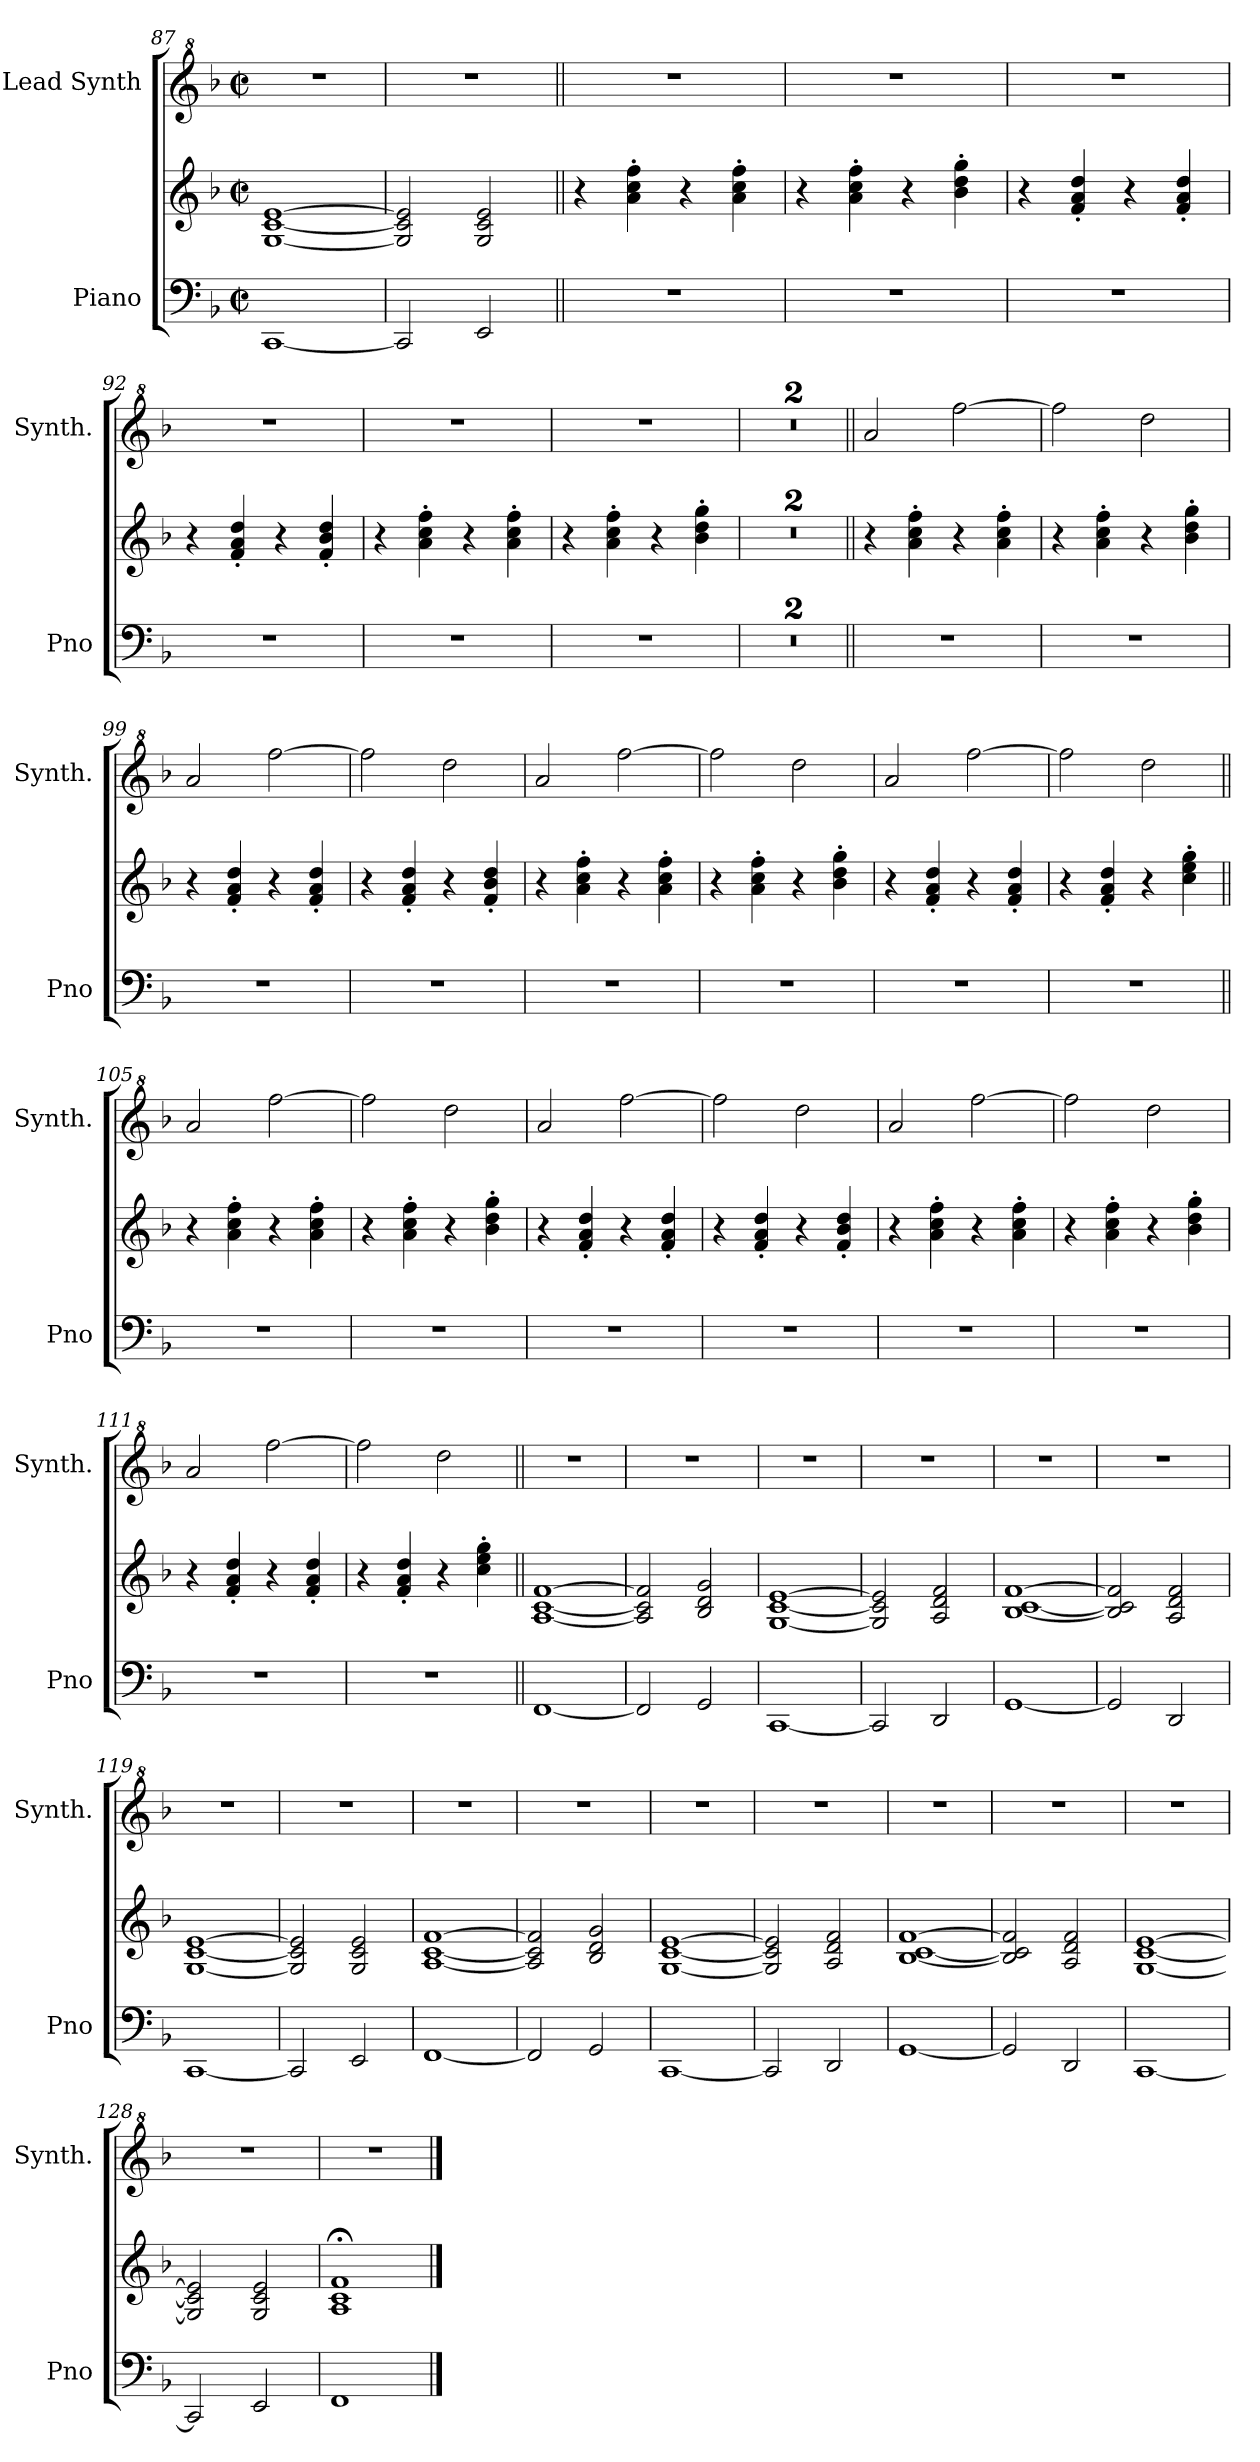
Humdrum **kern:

**kern	**kern	**kern
*part2	*part2	*part1
*staff3	*staff2	*staff1
*I"Piano	*	*I"Lead Synth
*I'Pno	*	*I'Synth.
*clefF4	*clefG2	*clefG^2
*	*	*ITrd7c12
*k[b-]	*k[b-]	*k[b-]
*M2/2	*M2/2	*M2/2
*met(c|)	*met(c|)	*met(c|)
=87	=87	=87
[1CC	[1G [1c [1e	1r
=88	=88	=88
2CC/]	2G/] 2c/] 2e/]	1r
2EE/	2G/ 2c/ 2e/	.
!!LO:LB:g=z
=89||	=89||	=89||
1r	4r	1r
.	4a\' 4cc\' 4ff\'	.
.	4r	.
.	4a\' 4cc\' 4ff\'	.
=90	=90	=90
1r	4r	1r
.	4a\' 4cc\' 4ff\'	.
.	4r	.
.	4b-\' 4dd\' 4gg\'	.
=91	=91	=91
1r	4r	1r
.	4f/' 4a/' 4dd/'	.
.	4r	.
.	4f/' 4a/' 4dd/'	.
=92	=92	=92
1r	4r	1r
.	4f/' 4a/' 4dd/'	.
.	4r	.
.	4f/' 4b-/' 4dd/'	.
!!LO:LB:g=z
=93	=93	=93
1r	4r	1r
.	4a\' 4cc\' 4ff\'	.
.	4r	.
.	4a\' 4cc\' 4ff\'	.
=94	=94	=94
1r	4r	1r
.	4a\' 4cc\' 4ff\'	.
.	4r	.
.	4b-\' 4dd\' 4gg\'	.
=95	=95	=95
1r	1r	1r
=96	=96	=96
1r	1r	1r
!!LO:PB:g=z
=97||	=97||	=97||
1r	4r	2a/
.	4a\' 4cc\' 4ff\'	.
.	4r	[2ff\
.	4a\' 4cc\' 4ff\'	.
=98	=98	=98
1r	4r	2ff\]
.	4a\' 4cc\' 4ff\'	.
.	4r	2dd\
.	4b-\' 4dd\' 4gg\'	.
=99	=99	=99
1r	4r	2a/
.	4f/' 4a/' 4dd/'	.
.	4r	[2ff\
.	4f/' 4a/' 4dd/'	.
=100	=100	=100
1r	4r	2ff\]
.	4f/' 4a/' 4dd/'	.
.	4r	2dd\
.	4f/' 4b-/' 4dd/'	.
!!LO:LB:g=z
=101	=101	=101
1r	4r	2a/
.	4a\' 4cc\' 4ff\'	.
.	4r	[2ff\
.	4a\' 4cc\' 4ff\'	.
=102	=102	=102
1r	4r	2ff\]
.	4a\' 4cc\' 4ff\'	.
.	4r	2dd\
.	4b-\' 4dd\' 4gg\'	.
=103	=103	=103
1r	4r	2a/
.	4f/' 4a/' 4dd/'	.
.	4r	[2ff\
.	4f/' 4a/' 4dd/'	.
=104	=104	=104
1r	4r	2ff\]
.	4f/' 4a/' 4dd/'	.
.	4r	2dd\
.	4cc\' 4ee\' 4gg\'	.
!!LO:LB:g=z
=105||	=105||	=105||
1r	4r	2a/
.	4a\' 4cc\' 4ff\'	.
.	4r	[2ff\
.	4a\' 4cc\' 4ff\'	.
=106	=106	=106
1r	4r	2ff\]
.	4a\' 4cc\' 4ff\'	.
.	4r	2dd\
.	4b-\' 4dd\' 4gg\'	.
=107	=107	=107
1r	4r	2a/
.	4f/' 4a/' 4dd/'	.
.	4r	[2ff\
.	4f/' 4a/' 4dd/'	.
=108	=108	=108
1r	4r	2ff\]
.	4f/' 4a/' 4dd/'	.
.	4r	2dd\
.	4f/' 4b-/' 4dd/'	.
!!LO:LB:g=z
=109	=109	=109
1r	4r	2a/
.	4a\' 4cc\' 4ff\'	.
.	4r	[2ff\
.	4a\' 4cc\' 4ff\'	.
=110	=110	=110
1r	4r	2ff\]
.	4a\' 4cc\' 4ff\'	.
.	4r	2dd\
.	4b-\' 4dd\' 4gg\'	.
=111	=111	=111
1r	4r	2a/
.	4f/' 4a/' 4dd/'	.
.	4r	[2ff\
.	4f/' 4a/' 4dd/'	.
=112	=112	=112
1r	4r	2ff\]
.	4f/' 4a/' 4dd/'	.
.	4r	2dd\
.	4cc\' 4ee\' 4gg\'	.
!!LO:LB:g=z
=113||	=113||	=113||
[1FF	[1A [1c [1f	1r
=114	=114	=114
2FF/]	2A/] 2c/] 2f/]	1r
2GG/	2B-/ 2d/ 2g/	.
=115	=115	=115
[1CC	[1G [1c [1e	1r
=116	=116	=116
2CC/]	2G/] 2c/] 2e/]	1r
2DD/	2A/ 2d/ 2f/	.
!!LO:LB:g=z
=117	=117	=117
[1GG	[1B- [1c [1f	1r
=118	=118	=118
2GG/]	2B-/] 2c/] 2f/]	1r
2DD/	2A/ 2d/ 2f/	.
=119	=119	=119
[1CC	[1G [1c [1e	1r
=120	=120	=120
2CC/]	2G/] 2c/] 2e/]	1r
2EE/	2G/ 2c/ 2e/	.
!!LO:PB:g=z
=121	=121	=121
[1FF	[1A [1c [1f	1r
=122	=122	=122
2FF/]	2A/] 2c/] 2f/]	1r
2GG/	2B-/ 2d/ 2g/	.
=123	=123	=123
[1CC	[1G [1c [1e	1r
=124	=124	=124
2CC/]	2G/] 2c/] 2e/]	1r
2DD/	2A/ 2d/ 2f/	.
!!LO:LB:g=z
=125	=125	=125
[1GG	[1B- [1c [1f	1r
=126	=126	=126
2GG/]	2B-/] 2c/] 2f/]	1r
2DD/	2A/ 2d/ 2f/	.
=127	=127	=127
[1CC	[1G [1c [1e	1r
=128	=128	=128
2CC/]	2G/] 2c/] 2e/]	1r
2EE/	2G/ 2c/ 2e/	.
=129	=129	=129
1FF	1A;< 1c;< 1f;<	1r
==	==	==
*-	*-	*-
